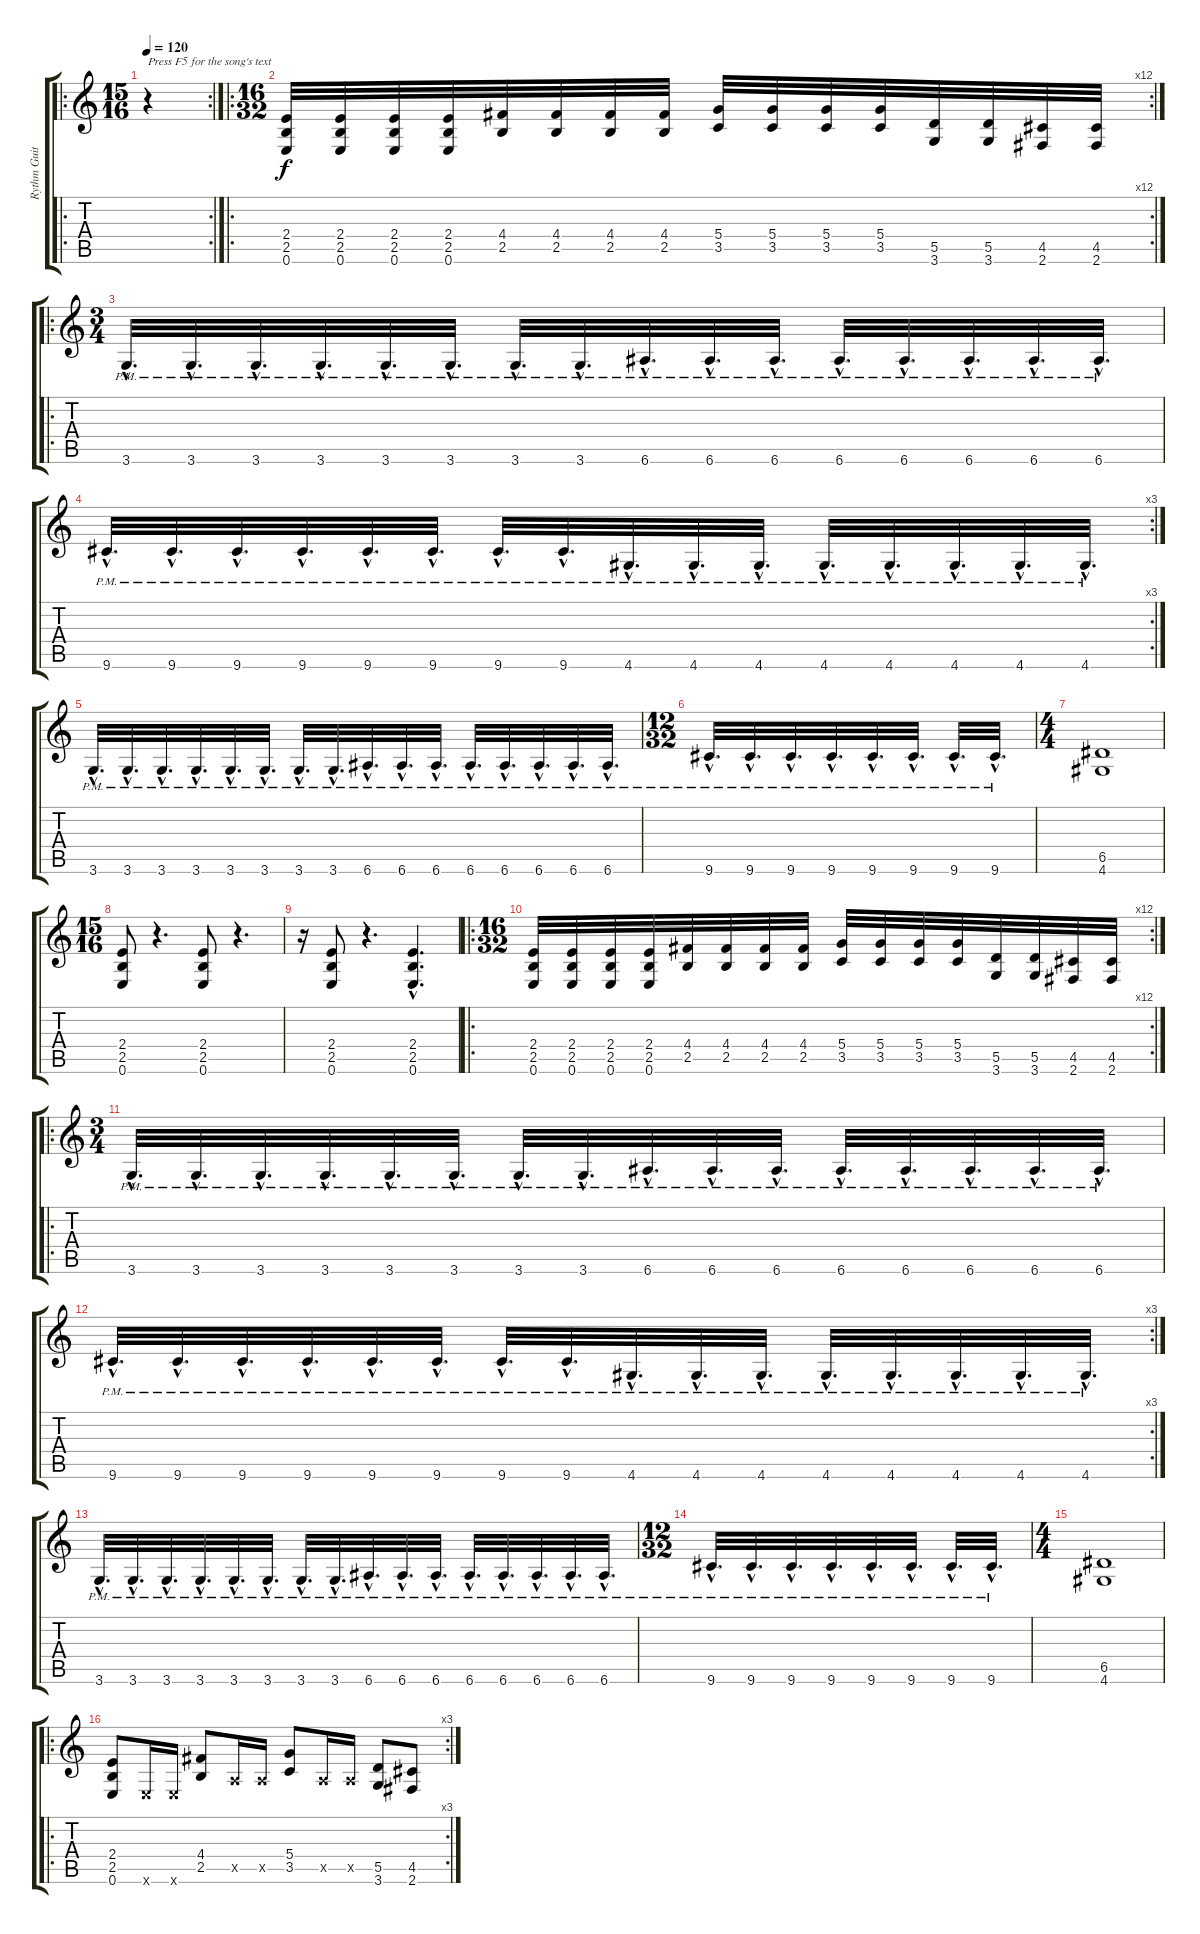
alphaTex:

\track ("Rythm Guitar" "Rythm Guit") {instrument distortionguitar}
\staff {score tabs}
\tuning (E4 B3 G3 D3 A2 E2) {hide}
\ro
\rc 2
\ts (15 16)
\tempo 120
\clef g2
\ks c
r.4{txt "Press F5 for the song's text" dy f instrument distortionguitar} |
\ro
\rc 12
\ts (16 32)
(2.4 2.5 0.6).32 (2.4 2.5 0.6).32 (2.4 2.5 0.6).32 (2.4 2.5 0.6).32 (4.4 2.5).32 (4.4 2.5).32 (4.4 2.5).32 (4.4 2.5).32 (5.4 3.5).32 (5.4 3.5).32 (5.4 3.5).32 (5.4 3.5).32 (5.5 3.6).32 (5.5 3.6).32 (4.5 2.6).32 (4.5 2.6).32 |
\ro
\ts (3 4)
3.6{hac pm}.32{d} 3.6{hac pm}.32{d} 3.6{hac pm}.32{d} 3.6{hac pm}.32{d} 3.6{hac pm}.32{d} 3.6{hac pm}.32{d} 3.6{hac pm}.32{d} 3.6{hac pm}.32{d} 6.6{hac pm}.32{d} 6.6{hac pm}.32{d} 6.6{hac pm}.32{d} 6.6{hac pm}.32{d} 6.6{hac pm}.32{d} 6.6{hac pm}.32{d} 6.6{hac pm}.32{d} 6.6{hac pm}.32{d} |
\rc 3
9.6{hac pm}.32{d} 9.6{hac pm}.32{d} 9.6{hac pm}.32{d} 9.6{hac pm}.32{d} 9.6{hac pm}.32{d} 9.6{hac pm}.32{d} 9.6{hac pm}.32{d} 9.6{hac pm}.32{d} 4.6{hac pm}.32{d} 4.6{hac pm}.32{d} 4.6{hac pm}.32{d} 4.6{hac pm}.32{d} 4.6{hac pm}.32{d} 4.6{hac pm}.32{d} 4.6{hac pm}.32{d} 4.6{hac pm}.32{d} |
3.6{hac pm}.32{d} 3.6{hac pm}.32{d} 3.6{hac pm}.32{d} 3.6{hac pm}.32{d} 3.6{hac pm}.32{d} 3.6{hac pm}.32{d} 3.6{hac pm}.32{d} 3.6{hac pm}.32{d} 6.6{hac pm}.32{d} 6.6{hac pm}.32{d} 6.6{hac pm}.32{d} 6.6{hac pm}.32{d} 6.6{hac pm}.32{d} 6.6{hac pm}.32{d} 6.6{hac pm}.32{d} 6.6{hac pm}.32{d} |
\ts (12 32)
9.6{hac pm}.32{d} 9.6{hac pm}.32{d} 9.6{hac pm}.32{d} 9.6{hac pm}.32{d} 9.6{hac pm}.32{d} 9.6{hac pm}.32{d} 9.6{hac pm}.32{d} 9.6{hac pm}.32{d} |
\ts (4 4)
(6.5 4.6).1 |
\ts (15 16)
(2.4 2.5 0.6).8 r.4{d} (2.4 2.5 0.6).8 r.4{d} |
r.16 (2.4 2.5 0.6).8 r.4{d} (2.4{hac} 2.5{hac} 0.6{hac}).4{d} |
\ro
\rc 12
\ts (16 32)
(2.4 2.5 0.6).32 (2.4 2.5 0.6).32 (2.4 2.5 0.6).32 (2.4 2.5 0.6).32 (4.4 2.5).32 (4.4 2.5).32 (4.4 2.5).32 (4.4 2.5).32 (5.4 3.5).32 (5.4 3.5).32 (5.4 3.5).32 (5.4 3.5).32 (5.5 3.6).32 (5.5 3.6).32 (4.5 2.6).32 (4.5 2.6).32 |
\ro
\ts (3 4)
3.6{hac pm}.32{d} 3.6{hac pm}.32{d} 3.6{hac pm}.32{d} 3.6{hac pm}.32{d} 3.6{hac pm}.32{d} 3.6{hac pm}.32{d} 3.6{hac pm}.32{d} 3.6{hac pm}.32{d} 6.6{hac pm}.32{d} 6.6{hac pm}.32{d} 6.6{hac pm}.32{d} 6.6{hac pm}.32{d} 6.6{hac pm}.32{d} 6.6{hac pm}.32{d} 6.6{hac pm}.32{d} 6.6{hac pm}.32{d} |
\rc 3
9.6{hac pm}.32{d} 9.6{hac pm}.32{d} 9.6{hac pm}.32{d} 9.6{hac pm}.32{d} 9.6{hac pm}.32{d} 9.6{hac pm}.32{d} 9.6{hac pm}.32{d} 9.6{hac pm}.32{d} 4.6{hac pm}.32{d} 4.6{hac pm}.32{d} 4.6{hac pm}.32{d} 4.6{hac pm}.32{d} 4.6{hac pm}.32{d} 4.6{hac pm}.32{d} 4.6{hac pm}.32{d} 4.6{hac pm}.32{d} |
3.6{hac pm}.32{d} 3.6{hac pm}.32{d} 3.6{hac pm}.32{d} 3.6{hac pm}.32{d} 3.6{hac pm}.32{d} 3.6{hac pm}.32{d} 3.6{hac pm}.32{d} 3.6{hac pm}.32{d} 6.6{hac pm}.32{d} 6.6{hac pm}.32{d} 6.6{hac pm}.32{d} 6.6{hac pm}.32{d} 6.6{hac pm}.32{d} 6.6{hac pm}.32{d} 6.6{hac pm}.32{d} 6.6{hac pm}.32{d} |
\ts (12 32)
9.6{hac pm}.32{d} 9.6{hac pm}.32{d} 9.6{hac pm}.32{d} 9.6{hac pm}.32{d} 9.6{hac pm}.32{d} 9.6{hac pm}.32{d} 9.6{hac pm}.32{d} 9.6{hac pm}.32{d} |
\ts (4 4)
(6.5 4.6).1 |
\ro
\rc 3
(2.4 2.5 0.6).8 0.6{x}.16 0.6{x}.16 (4.4 2.5).8 0.5{x}.16 0.5{x}.16 (5.4 3.5).8 0.5{x}.16 0.5{x}.16 (5.5 3.6).8 (4.5 2.6).8
